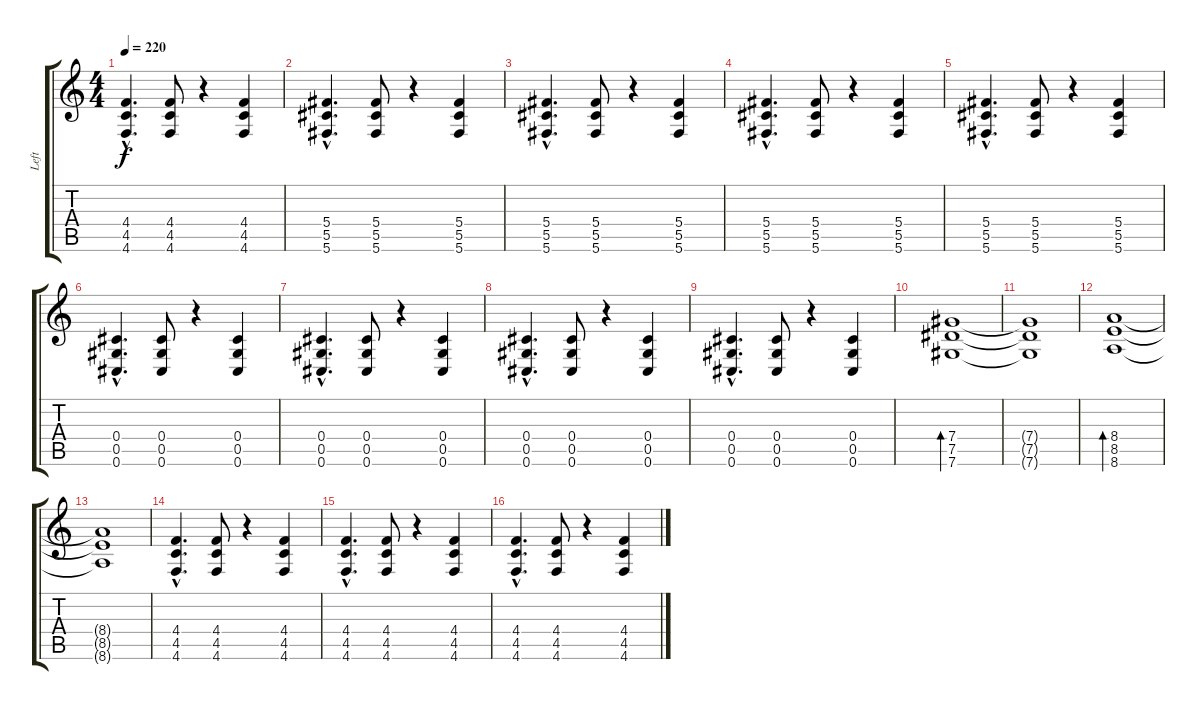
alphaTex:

\track ("Left" "Left") {instrument distortionguitar}
\staff {score tabs}
\tuning (Eb4 Bb3 Gb3 Db3 Ab2 Db2) {hide}
\ts (4 4)
\tempo 220
\clef g2
\ks c
(4.4{hac} 4.5{hac} 4.6{hac}).4{d dy f} (4.4 4.5 4.6).8 r.4 (4.4 4.5 4.6).4 |
(5.4{hac} 5.5{hac} 5.6{hac}).4{d} (5.4 5.5 5.6).8 r.4 (5.4 5.5 5.6).4 |
(5.4{hac} 5.5{hac} 5.6{hac}).4{d} (5.4 5.5 5.6).8 r.4 (5.4 5.5 5.6).4 |
(5.4{hac} 5.5{hac} 5.6{hac}).4{d} (5.4 5.5 5.6).8 r.4 (5.4 5.5 5.6).4 |
(5.4{hac} 5.5{hac} 5.6{hac}).4{d} (5.4 5.5 5.6).8 r.4 (5.4 5.5 5.6).4 |
(0.4{hac} 0.5{hac} 0.6{hac}).4{d} (0.4 0.5 0.6).8 r.4 (0.4 0.5 0.6).4 |
(0.4{hac} 0.5{hac} 0.6{hac}).4{d} (0.4 0.5 0.6).8 r.4 (0.4 0.5 0.6).4 |
(0.4{hac} 0.5{hac} 0.6{hac}).4{d} (0.4 0.5 0.6).8 r.4 (0.4 0.5 0.6).4 |
(0.4{hac} 0.5{hac} 0.6{hac}).4{d} (0.4 0.5 0.6).8 r.4 (0.4 0.5 0.6).4 |
(7.4 7.5 7.6).1{bd 240} |
(7.4{t} 7.5{t} 7.6{t}).1 |
(8.4 8.5 8.6).1{bd 240} |
(8.4{t} 8.5{t} 8.6{t}).1 |
(4.4{hac} 4.5{hac} 4.6{hac}).4{d} (4.4 4.5 4.6).8 r.4 (4.4 4.5 4.6).4 |
(4.4{hac} 4.5{hac} 4.6{hac}).4{d} (4.4 4.5 4.6).8 r.4 (4.4 4.5 4.6).4 |
(4.4{hac} 4.5{hac} 4.6{hac}).4{d} (4.4 4.5 4.6).8 r.4 (4.4 4.5 4.6).4
